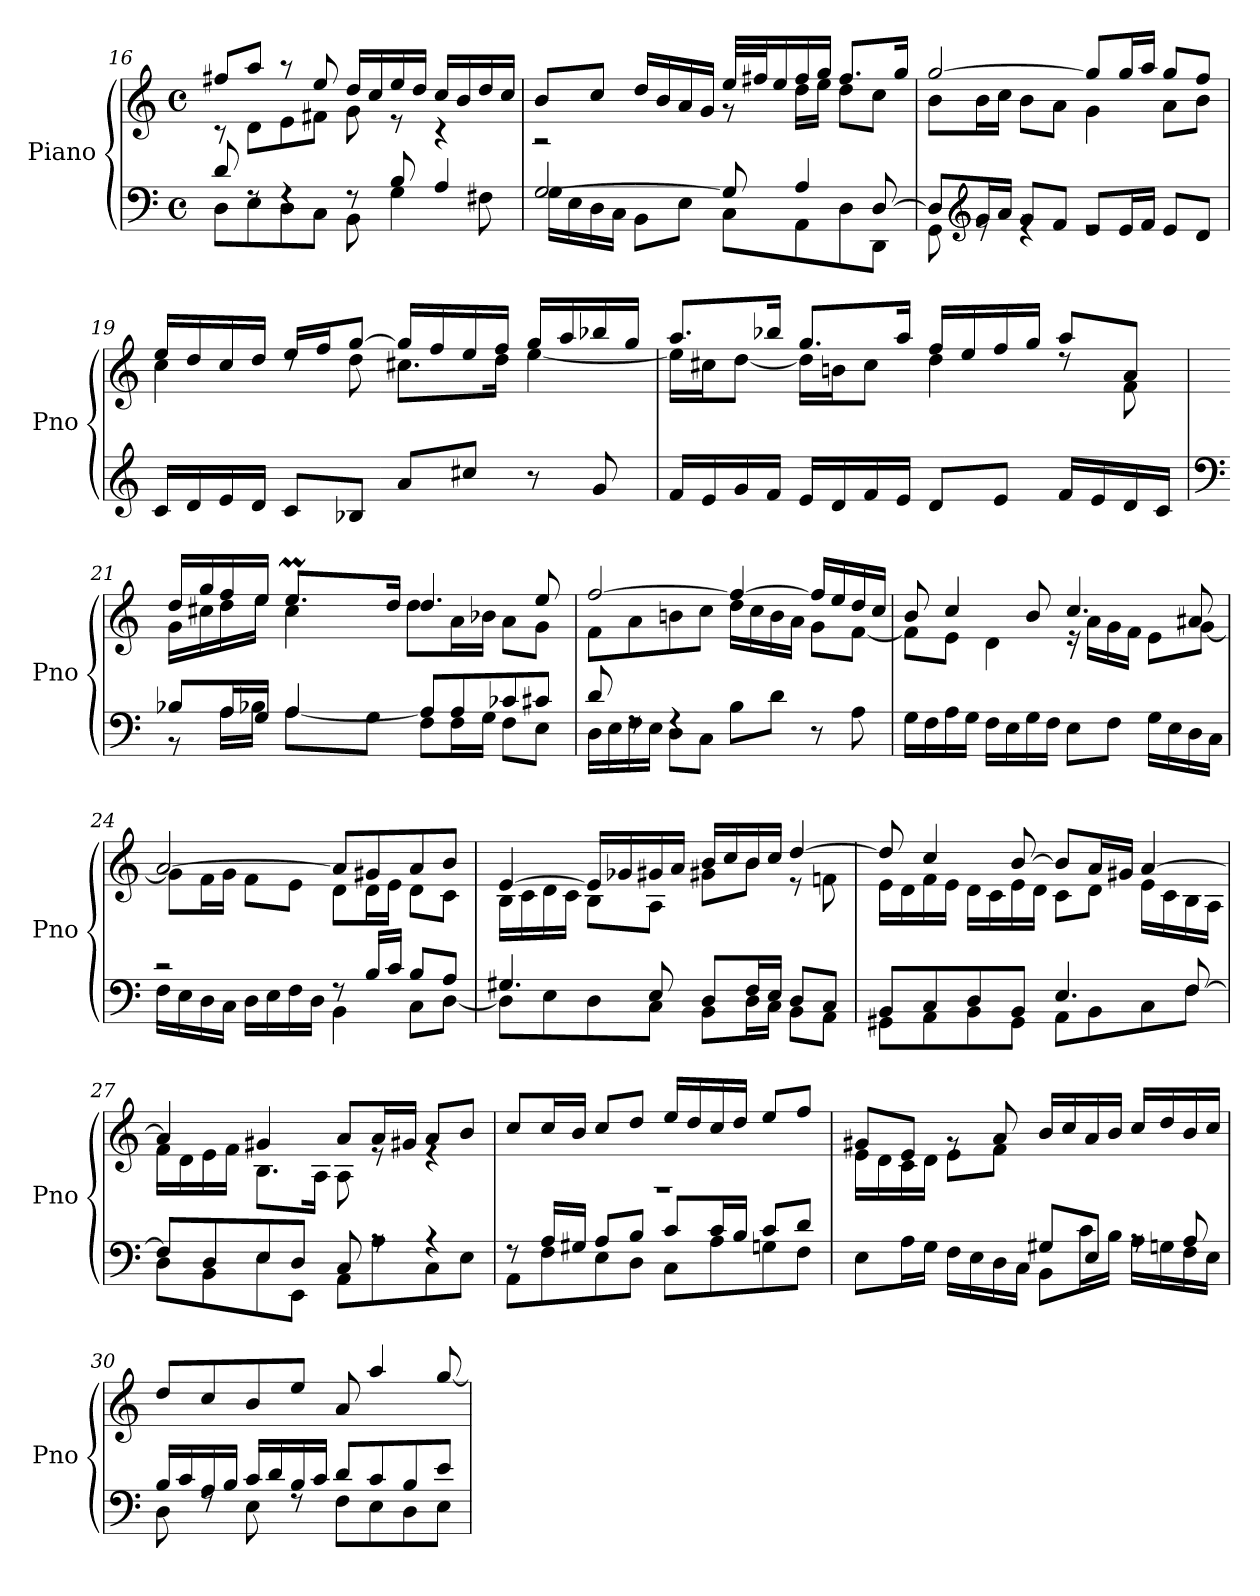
**kern	**kern
*part1	*part1
*staff2	*staff1
*I"Piano	*
*I'Pno	*
*clefF4	*clefG2
*k[]	*k[]
*M4/4	*M4/4
*met(c)	*met(c)
=16	=16
*^	*^
8d/	8D\L	8ff#X/L	8r
8rF	8E\	8aa/J	8d\L
4rF	8D\	8r	8e\
.	8C\J	8ee/	8f#X\J
8rF	8BB\	16dd/LL	8g\
.	.	16cc/	.
8B/	4G\	16ee/	8r
.	.	16dd/JJ	.
4A/	.	16cc/LL	4r
.	.	16b/	.
.	8F#X\	16dd/	.
.	.	16cc/JJ	.
!!LO:LB:g=z	!!
=17	=17	=17	=17
[2G/	16G\LL	8b/L	2r
.	16E\	.	.
.	16D\	8cc/J	.
.	16C\JJ	.	.
.	8BB\L	16dd/LL	.
.	.	16b/	.
.	8E\J	16a/	.
.	.	16g/JJ	.
8G/]	8C\L	32ee/LLL	8r
.	.	32ff#X/J	.
.	.	16ee/	.
4A/	8AA\	16ff#/	16dd\LL
.	.	16gg/JJ	16ee\JJ
.	8D\	8.ff#/L	8dd\L
[8D/	8DD\J	.	8cc\J
.	.	16gg/Jk	.
=18	=18	=18	=18
8D/L]	8GG\	[2gg/	8b\L
*clefG2	*	*	*
16g/L	8re	.	16b\L
16a/JJ	.	.	16cc\JJ
8g/L	4re	.	8b\L
8f/J	.	.	8a\J
8e/L	2re	8gg/L]	4g\
16e/L	.	16gg/L	.
16f/JJ	.	16aa/JJ	.
8e/L	.	8gg/L	8a\L
8d/J	.	8ff/J	8b\J
*v	*v	*	*
=19	=19	=19
16c/LL	16ee/LL	4cc\
16d/	16dd/	.
16e/	16cc/	.
16d/JJ	16dd/JJ	.
8c/L	16ee/LL	8rdd
.	16ff/J	.
8B-X/J	[8gg/J	8dd\
8a/L	16gg/LL]	8.cc#X\L
.	16ff/	.
8cc#X/J	16ee/	.
.	16ff/JJ	16dd\Jk
8r	16gg/LL	[4ee\
.	16aa/	.
8g/	16bb-X/	.
.	16gg/JJ	.
!!LO:LB:g=z	!!
=20	=20	=20
16f/LL	8.aa/L	16ee\LL]
16e/	.	16cc#X\J
16g/	.	[8dd\J
16f/JJ	16bb-X/Jk	.
16e/LL	8.gg/L	16dd\LL]
16d/	.	16bn\J
16f/	.	8cc#\J
16e/JJ	16aa/Jk	.
8d/L	16ff/LL	4dd\
.	16ee/	.
8e/J	16ff/	.
.	16gg/JJ	.
16f/LL	8aa/L	8rdd
16e/	.	.
16d/	8a/J	8f\
16c/JJ	.	.
*	*v	*v
=21	=21
*clefF4	*
*^	*^
*	*^	*	*^
4ryy	8B-X/L	8r	16dd/LL	16g\LL	4ryy
.	.	.	16gg/	16cc#X\	.
.	16A/L	16A\LL	16ff/	16dd\	.
.	16G/JJ	16B-X\JJ	16ee/JJ	16ee\JJ	.
8.ryy	[4A/	8A\L	8.eem/L	4cc#\	32ffyy
.	.	.	.	.	32eeyy
.	.	.	.	.	32ffyy
.	.	.	.	.	16.eeyy
.	.	8G\J	.	.	.
2ryy	.	.	16dd/Jk	.	2ryy
.	8A/L]	8F\L	4.dd/	8dd\L	.
.	8A/	16F\L	.	16a\L	.
.	.	16G\JJ	.	16b-X\JJ	.
.	8c-Xi/	8F\L	.	8a\L	.
.	8c#X/J	8E\J	8ee/	8g\J	.
16ryy	.	.	.	.	16ryy
*	*v	*v	*	*	*
!!LO:LB:g=z	!!	!!
=22	=22	=22	=22	=22
8d/	16D\LL	[2ff/	8f\L	2ryy
.	16E\	.	.	.
8rF	16F\	.	8a\	.
.	16E\JJ	.	.	.
4rF	8D\L	.	8bn\	.
.	8C\J	.	8cc\J	.
8B\L	2ryy	4ff/_	16dd\LL	2ryy
.	.	.	16cc\	.
8d\J	.	.	16b\	.
.	.	.	16a\JJ	.
8r	.	16ff/LL]	8g\L	.
.	.	16ee/	.	.
8A\	.	16dd/	[8f\J	.
.	.	16cc/JJ	.	.
*v	*v	*	*	*
*	*	*v	*v
!!LO:LB:g=z
=23	=23	=23
16G\LL	8b/	8f\L]
16F\	.	.
16A\	4cc/	8e\J
16G\JJ	.	.
16F\LL	.	4d\
16E\	.	.
16G\	8b/	.
16F\JJ	.	.
8E\L	4.cc/	16r
.	.	16a\LL
8F\J	.	16g\
.	.	16f\JJ
16G\LL	.	8e\L
16E\	.	.
16D\	8a#Xi/	[8g\J
16C\JJ	.	.
=24	=24	=24
*^	*	*
2r	16F\LL	[2a/	8g\L]
.	16E\	.	.
.	16D\	.	16f\L
.	16C\JJ	.	16g\JJ
.	16D\LL	.	8f\L
.	16E\	.	.
.	16F\	.	8e\J
.	16D\JJ	.	.
8rF	4BB\	8a/L]	8d\L
16B/LL	.	8g#X/	16d\L
16c/JJ	.	.	16e\JJ
8B/L	8C\L	8a/	8d\L
8A/J	[8D\J	8b/J	8c\J
=25	=25	=25	=25
4.G#X/	8D\L]	[4e/	16B\LL
.	.	.	16c\
.	8E\	.	16d\
.	.	.	16c\JJ
.	8D\	16e/LL]	8B\L
.	.	16g-Xi/	.
8E/	8C\J	16g#X/	8A\J
.	.	16a/JJ	.
8D/L	8BB\L	16b/LL	8g#X\L
.	.	16cc/	.
16F/L	16D\L	16b/	8b\J
16E/JJ	16C\JJ	16cc/JJ	.
8D/L	8BB\L	[4dd/	8r
8C/J	8AA\J	.	8fn\
!!LO:PB:g=z	!!
=26	=26	=26	=26
8BB/L	8GG#X\L	8dd/]	16e\LL
.	.	.	16d\
8C/	8AA\	4cc/	16f\
.	.	.	16e\JJ
8D/	8BB\	.	16d\LL
.	.	.	16c\
8BB/J	8GG#\J	[8b/	16e\
.	.	.	16d\JJ
4.E/	8AA\L	8b/L]	8c\L
.	8BB\	16a/L	8d\J
.	.	16g#X/JJ	.
.	8C\	[4a/	16e\LL
.	.	.	16c\
[8F/	8F\J	.	16B\
.	.	.	16A\JJ
=27	=27	=27	=27
8F/L]	8D\L	4a/]	16f\LL
.	.	.	16d\
8D/	8BB\	.	16e\
.	.	.	16f\JJ
8E/	8E\	4g#X/	8.B\L
8D/J	8EE\J	.	.
.	.	.	16A\Jk
8C/	8AA\L	8a/L	8A\
8rA	8A\	16a/L	8re
.	.	16g#X/JJ	.
4rA	8C\	8a/L	4re
.	8E\J	8b/J	.
=28	=28	=28	=28
8rF	8AA\L	1rF	8cc/L
16A/LL	8F\	.	16cc/L
16G#X/JJ	.	.	16b/JJ
8A/L	8E\	.	8cc/L
8B/J	8D\J	.	8dd/J
8c/L	8C\L	.	16ee/LL
.	.	.	16dd/
16c/L	8A\	.	16cc/
16B/JJ	.	.	16dd/JJ
8c/L	8Gn\	.	8ee/L
8d/J	8F\J	.	8ff/J
!!LO:LB:g=z
=29	=29	=29	=29
*	*^	*	*^
2ryy	8E\L	2ryy	8g#X/L	16e\LL	2ryy
.	.	.	.	16d\	.
.	16A\L	.	8e/J	16c\	.
.	16G\JJ	.	.	16d\JJ	.
.	16F\LL	.	8rg	8e\L	.
.	16E\	.	.	.	.
.	16D\	.	8a/	8f\J	.
.	16C\JJ	.	.	.	.
2ryy	8G#X/L	8BB\L	16b/LL	2ryy	2ryy
.	.	.	16cc/	.	.
.	8E/J	16c\L	16a/	.	.
.	.	16B\JJ	16b/JJ	.	.
.	8rA	16A\LL	16cc/LL	.	.
.	.	16Gn\	16dd/	.	.
.	8A/	16F\	16b/	.	.
.	.	16E\JJ	16cc/JJ	.	.
*	*v	*v	*	*	*
*	*	*v	*v	*v
=30	=30	=30
16B/LL	8D\	8dd/L
16c/	.	.
16A/	8rF	8cc/
16B/JJ	.	.
16c/LL	8E\	8b/
16d/	.	.
16B/	8rF	8ee/J
16c/JJ	.	.
8d/L	8F\L	8a/
8c/	8E\	4aa/
8B/	8D\	.
8e/J	8E\J	[8gg/
*v	*v	*
=	=
*-	*-
